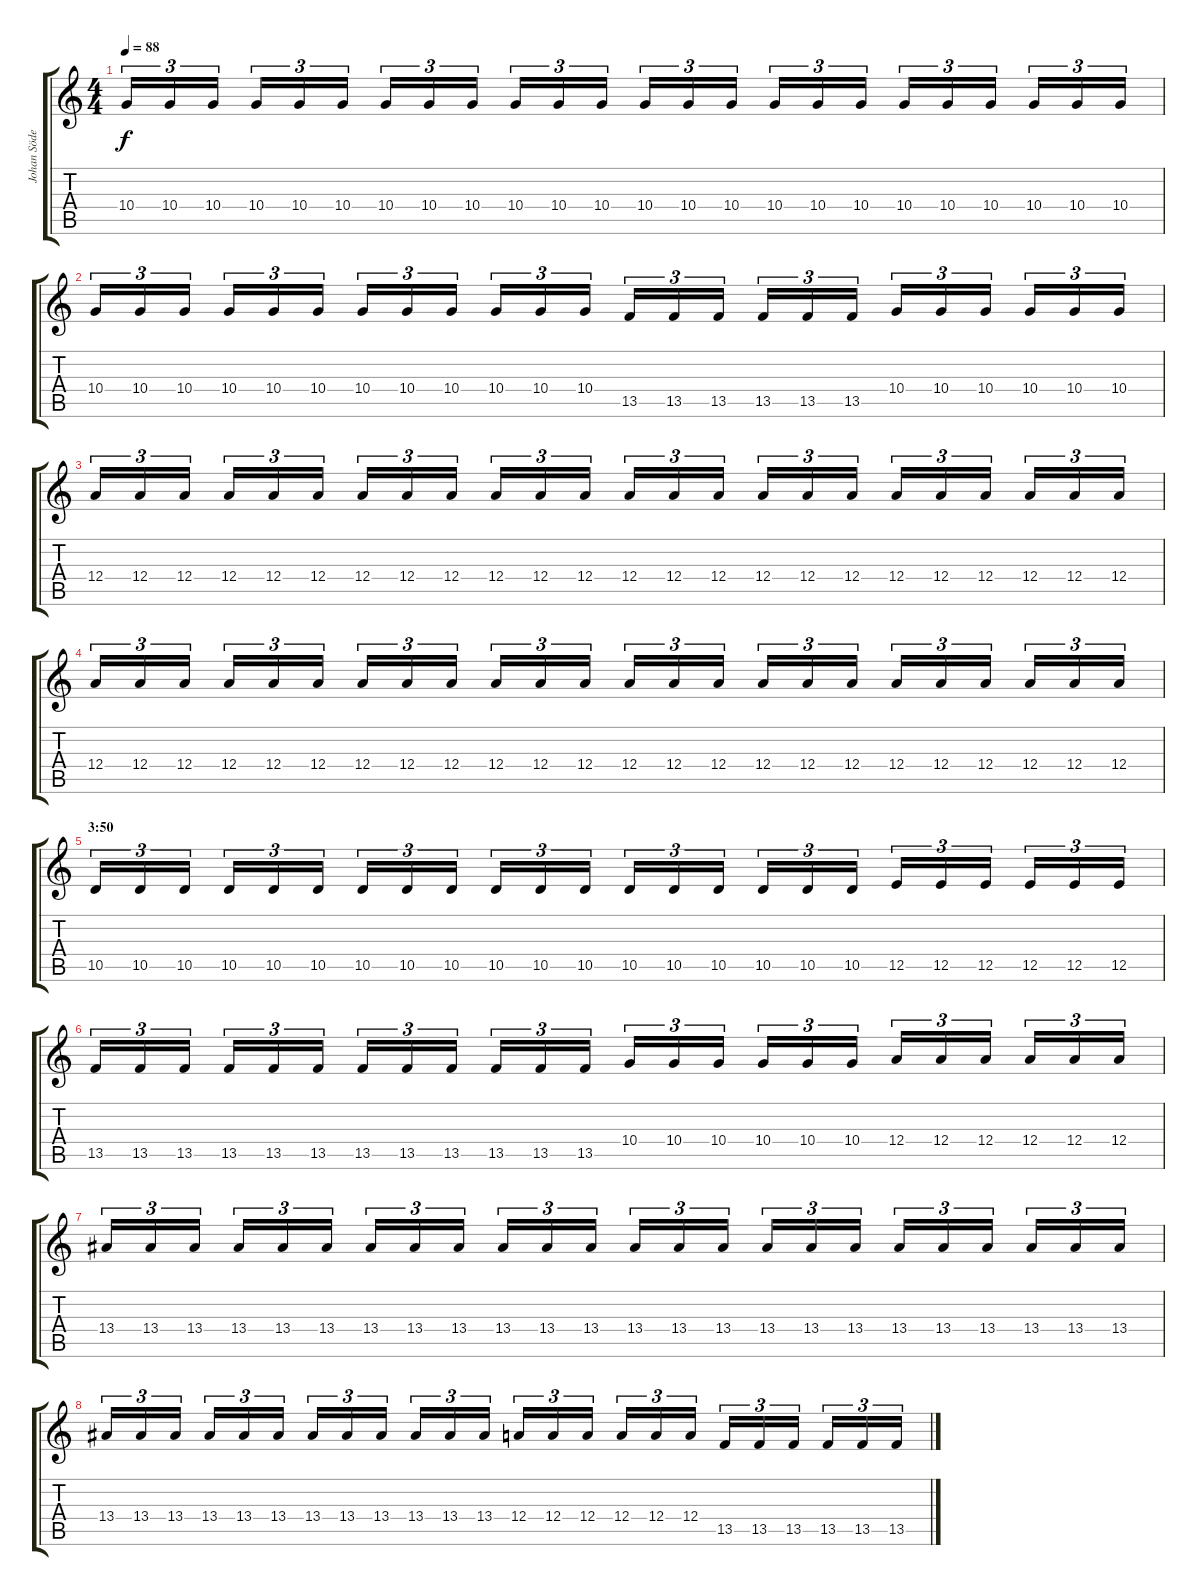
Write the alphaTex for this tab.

\track ("Johan Söderberg" "Johan Söde") {instrument distortionguitar}
\staff {score tabs}
\tuning (B3 Gb3 D3 A2 E2 B1) {hide}
\ts (4 4)
\tempo 88
\clef g2
\ks c
10.4.16{tu (3 2) dy f} 10.4.16{tu (3 2)} 10.4.16{tu (3 2)} 10.4.16{tu (3 2)} 10.4.16{tu (3 2)} 10.4.16{tu (3 2)} 10.4.16{tu (3 2)} 10.4.16{tu (3 2)} 10.4.16{tu (3 2)} 10.4.16{tu (3 2)} 10.4.16{tu (3 2)} 10.4.16{tu (3 2)} 10.4.16{tu (3 2)} 10.4.16{tu (3 2)} 10.4.16{tu (3 2)} 10.4.16{tu (3 2)} 10.4.16{tu (3 2)} 10.4.16{tu (3 2)} 10.4.16{tu (3 2)} 10.4.16{tu (3 2)} 10.4.16{tu (3 2)} 10.4.16{tu (3 2)} 10.4.16{tu (3 2)} 10.4.16{tu (3 2)} |
10.4.16{tu (3 2)} 10.4.16{tu (3 2)} 10.4.16{tu (3 2)} 10.4.16{tu (3 2)} 10.4.16{tu (3 2)} 10.4.16{tu (3 2)} 10.4.16{tu (3 2)} 10.4.16{tu (3 2)} 10.4.16{tu (3 2)} 10.4.16{tu (3 2)} 10.4.16{tu (3 2)} 10.4.16{tu (3 2)} 13.5.16{tu (3 2)} 13.5.16{tu (3 2)} 13.5.16{tu (3 2)} 13.5.16{tu (3 2)} 13.5.16{tu (3 2)} 13.5.16{tu (3 2)} 10.4.16{tu (3 2)} 10.4.16{tu (3 2)} 10.4.16{tu (3 2)} 10.4.16{tu (3 2)} 10.4.16{tu (3 2)} 10.4.16{tu (3 2)} |
12.4.16{tu (3 2)} 12.4.16{tu (3 2)} 12.4.16{tu (3 2)} 12.4.16{tu (3 2)} 12.4.16{tu (3 2)} 12.4.16{tu (3 2)} 12.4.16{tu (3 2)} 12.4.16{tu (3 2)} 12.4.16{tu (3 2)} 12.4.16{tu (3 2)} 12.4.16{tu (3 2)} 12.4.16{tu (3 2)} 12.4.16{tu (3 2)} 12.4.16{tu (3 2)} 12.4.16{tu (3 2)} 12.4.16{tu (3 2)} 12.4.16{tu (3 2)} 12.4.16{tu (3 2)} 12.4.16{tu (3 2)} 12.4.16{tu (3 2)} 12.4.16{tu (3 2)} 12.4.16{tu (3 2)} 12.4.16{tu (3 2)} 12.4.16{tu (3 2)} |
12.4.16{tu (3 2)} 12.4.16{tu (3 2)} 12.4.16{tu (3 2)} 12.4.16{tu (3 2)} 12.4.16{tu (3 2)} 12.4.16{tu (3 2)} 12.4.16{tu (3 2)} 12.4.16{tu (3 2)} 12.4.16{tu (3 2)} 12.4.16{tu (3 2)} 12.4.16{tu (3 2)} 12.4.16{tu (3 2)} 12.4.16{tu (3 2)} 12.4.16{tu (3 2)} 12.4.16{tu (3 2)} 12.4.16{tu (3 2)} 12.4.16{tu (3 2)} 12.4.16{tu (3 2)} 12.4.16{tu (3 2)} 12.4.16{tu (3 2)} 12.4.16{tu (3 2)} 12.4.16{tu (3 2)} 12.4.16{tu (3 2)} 12.4.16{tu (3 2)} |
\section ("" "3:50")
10.5.16{tu (3 2)} 10.5.16{tu (3 2)} 10.5.16{tu (3 2)} 10.5.16{tu (3 2)} 10.5.16{tu (3 2)} 10.5.16{tu (3 2)} 10.5.16{tu (3 2)} 10.5.16{tu (3 2)} 10.5.16{tu (3 2)} 10.5.16{tu (3 2)} 10.5.16{tu (3 2)} 10.5.16{tu (3 2)} 10.5.16{tu (3 2)} 10.5.16{tu (3 2)} 10.5.16{tu (3 2)} 10.5.16{tu (3 2)} 10.5.16{tu (3 2)} 10.5.16{tu (3 2)} 12.5.16{tu (3 2)} 12.5.16{tu (3 2)} 12.5.16{tu (3 2)} 12.5.16{tu (3 2)} 12.5.16{tu (3 2)} 12.5.16{tu (3 2)} |
13.5.16{tu (3 2)} 13.5.16{tu (3 2)} 13.5.16{tu (3 2)} 13.5.16{tu (3 2)} 13.5.16{tu (3 2)} 13.5.16{tu (3 2)} 13.5.16{tu (3 2)} 13.5.16{tu (3 2)} 13.5.16{tu (3 2)} 13.5.16{tu (3 2)} 13.5.16{tu (3 2)} 13.5.16{tu (3 2)} 10.4.16{tu (3 2)} 10.4.16{tu (3 2)} 10.4.16{tu (3 2)} 10.4.16{tu (3 2)} 10.4.16{tu (3 2)} 10.4.16{tu (3 2)} 12.4.16{tu (3 2)} 12.4.16{tu (3 2)} 12.4.16{tu (3 2)} 12.4.16{tu (3 2)} 12.4.16{tu (3 2)} 12.4.16{tu (3 2)} |
13.4.16{tu (3 2)} 13.4.16{tu (3 2)} 13.4.16{tu (3 2)} 13.4.16{tu (3 2)} 13.4.16{tu (3 2)} 13.4.16{tu (3 2)} 13.4.16{tu (3 2)} 13.4.16{tu (3 2)} 13.4.16{tu (3 2)} 13.4.16{tu (3 2)} 13.4.16{tu (3 2)} 13.4.16{tu (3 2)} 13.4.16{tu (3 2)} 13.4.16{tu (3 2)} 13.4.16{tu (3 2)} 13.4.16{tu (3 2)} 13.4.16{tu (3 2)} 13.4.16{tu (3 2)} 13.4.16{tu (3 2)} 13.4.16{tu (3 2)} 13.4.16{tu (3 2)} 13.4.16{tu (3 2)} 13.4.16{tu (3 2)} 13.4.16{tu (3 2)} |
13.4.16{tu (3 2)} 13.4.16{tu (3 2)} 13.4.16{tu (3 2)} 13.4.16{tu (3 2)} 13.4.16{tu (3 2)} 13.4.16{tu (3 2)} 13.4.16{tu (3 2)} 13.4.16{tu (3 2)} 13.4.16{tu (3 2)} 13.4.16{tu (3 2)} 13.4.16{tu (3 2)} 13.4.16{tu (3 2)} 12.4.16{tu (3 2)} 12.4.16{tu (3 2)} 12.4.16{tu (3 2)} 12.4.16{tu (3 2)} 12.4.16{tu (3 2)} 12.4.16{tu (3 2)} 13.5.16{tu (3 2)} 13.5.16{tu (3 2)} 13.5.16{tu (3 2)} 13.5.16{tu (3 2)} 13.5.16{tu (3 2)} 13.5.16{tu (3 2)}
